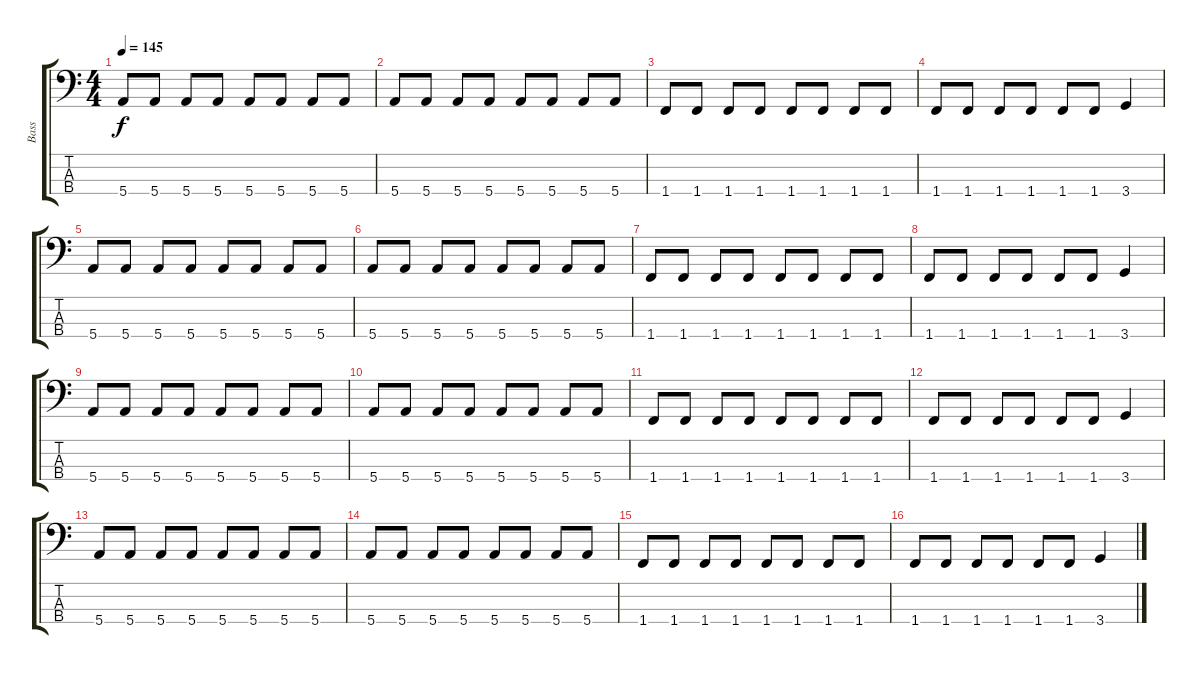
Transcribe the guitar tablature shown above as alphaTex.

\track ("Bass" "Bass") {instrument synthbass2}
\staff {score tabs}
\tuning (G2 D2 A1 E1) {hide}
\ts (4 4)
\tempo 145
\clef f4
\ks c
5.4.8{dy f} 5.4.8 5.4.8 5.4.8 5.4.8 5.4.8 5.4.8 5.4.8 |
5.4.8 5.4.8 5.4.8 5.4.8 5.4.8 5.4.8 5.4.8 5.4.8 |
1.4.8 1.4.8 1.4.8 1.4.8 1.4.8 1.4.8 1.4.8 1.4.8 |
1.4.8 1.4.8 1.4.8 1.4.8 1.4.8 1.4.8 3.4.4 |
5.4.8 5.4.8 5.4.8 5.4.8 5.4.8 5.4.8 5.4.8 5.4.8 |
5.4.8 5.4.8 5.4.8 5.4.8 5.4.8 5.4.8 5.4.8 5.4.8 |
1.4.8 1.4.8 1.4.8 1.4.8 1.4.8 1.4.8 1.4.8 1.4.8 |
1.4.8 1.4.8 1.4.8 1.4.8 1.4.8 1.4.8 3.4.4 |
5.4.8 5.4.8 5.4.8 5.4.8 5.4.8 5.4.8 5.4.8 5.4.8 |
5.4.8 5.4.8 5.4.8 5.4.8 5.4.8 5.4.8 5.4.8 5.4.8 |
1.4.8 1.4.8 1.4.8 1.4.8 1.4.8 1.4.8 1.4.8 1.4.8 |
1.4.8 1.4.8 1.4.8 1.4.8 1.4.8 1.4.8 3.4.4 |
5.4.8 5.4.8 5.4.8 5.4.8 5.4.8 5.4.8 5.4.8 5.4.8 |
5.4.8 5.4.8 5.4.8 5.4.8 5.4.8 5.4.8 5.4.8 5.4.8 |
1.4.8 1.4.8 1.4.8 1.4.8 1.4.8 1.4.8 1.4.8 1.4.8 |
1.4.8 1.4.8 1.4.8 1.4.8 1.4.8 1.4.8 3.4.4
